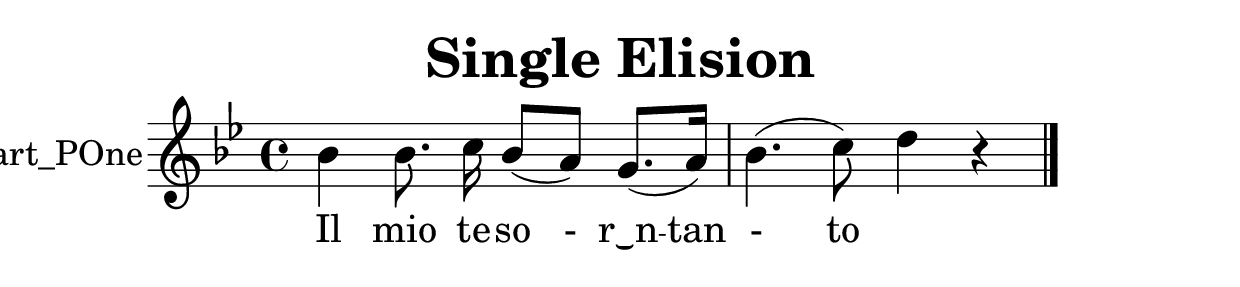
\version "2.24.0"

% Comment or adapt next line as needed (default is 20)
#(set-global-staff-size 30)

% Generated by xml2ly v0.9.70 (August 6, 2023)
% on Monday 2023-08-07 @ 15:18:46 CEST
% from "SingleElision.xml"

% The conversion date was: Monday 2023-08-07 @ 15:18:46 CEST

% The conversion command as supplied was: 
%  xml2ly SingleElision.xml -lilypond-lyrics-durations-style implicit -lilypond-comments -o SingleElision_implicit_durations.ly -lilypond-comments -lilypond-generation-infos -trace-lyrics -dlpsr -input-line-numbers -gss 30
% or, with long option names:
%  xml2ly SingleElision.xml -lilypond-lyrics-durations-style implicit -lilypond-comments -output-file-name SingleElision_implicit_durations.ly -lilypond-comments -lilypond-generation-infos -trace-lyrics -display-lpsr -input-line-numbers -global-staff-size 30
% or, with short option names:
%   SingleElision.xml implicit  SingleElision_implicit_durations.ly      30

\header {
  movementTitle       = "Single Elision"
  title               = "Single Elision"
} % header

\paper {
  % horizontal-shift = 0.0\mm
  % indent = 0.0\mm
  % short-indent = 0.0\mm
  
  % markup-system-spacing-padding = 0.0\mm
  % between-system-space = 0.0\mm
  % page-top-space = 0.0\mm
  
  % page-count = -1
  % system-count = -1
  
  oddHeaderMarkup = ""
  evenHeaderMarkup = ""
  oddFooterMarkup = ""
  evenFooterMarkup = ""
} % paper

\layout {
  \context {
    \Score
    autoBeaming = ##f % to display tuplets brackets
  } % end of score context
  \context {
    \Voice
  } % end of voice context
} % layout

Part_POne_Staff_One_Voice_One = \absolute {
  \language "nederlands"
  % start of segment 1, line 60
  % start of measure 1 (kMeasureKindRegular), line 20
  
  \clef "treble" %{ 45 %}
  \key bes \major %{ 37 %}
  \time 4/4 %{ 41 %}
  bes'4  %{ line 61 %} bes'8.  %{ line 77 %} c''16  %{ line 91 %} bes'8  %{ line 111 %} [  %{ line 102 kBeamBegin %} (  %{ line 104 AA %} a'  %{ line 125 %} ]  %{ line 121 kBeamEnd %} )  %{ line 123 BB %} g'8.  %{ line 148 %} [  %{ line 136 kBeamBegin %} (  %{ line 138 AA %} a'16  %{ line 162 %} ]  %{ line 158 kBeamEnd %} )  %{ line 160 BB %} | % 2 %{ line 0 %}
  \barNumberCheck #2 %{ line 0 %}
  % end of measure 1 (kMeasureKindRegular), line 0
  
  % start of measure 2 (kMeasureKindRegular), line 165
  bes'4.  %{ line 185 %} (  %{ line 178 AA %} c''8  %{ line 198 %} )  %{ line 196 BB %} d''4  %{ line 212 %} r %{ line 218 %}  %{ line 218 %}
  \bar "|."  %{ line 221 %}
   %{ line 221 %}| % 3 %{ line 0 %}
  \barNumberCheck #3 %{ line 0 %}
  % end of measure 2 (kMeasureKindRegular), line 0
  
  % end of segment 1, line 0
} % end of voice Part_P1_Staff_1_Voice_1

Part_POne_Staff_One_Voice_One_Stanza_One = \lyricmode {
  \set associatedVoice = #"Part_POne_Staff_One_Voice_One"
  \set ignoreMelismata = ##t
    
    %{ ================= SYLLABLE DESCRIPTION =================
      "Il"
      getSyllableKind              : kSyllableSingle
      wholeNotes                   : 4
      getLyricsNotesDurationsKind  : implicit
      getSyllableExtendKind        : kSyllableExtend_NONE
      fOnGoingExtend               : false
      noteTheSyllableIsAttachedTo  : bes4, measure '1'
      noteTieKind                  : [NULL]
      noteSlurs                    : [NONE]
      line                         : 60
      ========================================================
    %}
    %{ CODE_FOR_SYLLABLE_DURATION_KIND_IMPLICIT_kSyllableSingle, line 60 %}
    "Il"
    %{ IMPLICIT_DURATIONS_kSyllableSingle, line 60 %}
    %{ =======>
      doGenerateASingleUnderscore : false
      doGenerateADoubleUnderscore : false
      doGenerateASingleHyphen     : false
      doGenerateADoubleHyphen     : false
      doGenerateASkip             : false
    %}
    
    
    %{ ================= SYLLABLE DESCRIPTION =================
      "mio"
      getSyllableKind              : kSyllableSingle
      wholeNotes                   : 8.
      getLyricsNotesDurationsKind  : implicit
      getSyllableExtendKind        : kSyllableExtend_NONE
      fOnGoingExtend               : false
      noteTheSyllableIsAttachedTo  : bes8., measure '1'
      noteTieKind                  : [NULL]
      noteSlurs                    : [NONE]
      line                         : 76
      ========================================================
    %}
    %{ CODE_FOR_SYLLABLE_DURATION_KIND_IMPLICIT_kSyllableSingle, line 76 %}
    "mio"
    %{ IMPLICIT_DURATIONS_kSyllableSingle, line 76 %}
    %{ =======>
      doGenerateASingleUnderscore : false
      doGenerateADoubleUnderscore : false
      doGenerateASingleHyphen     : false
      doGenerateADoubleHyphen     : false
      doGenerateASkip             : false
    %}
    
    
    %{ ================= SYLLABLE DESCRIPTION =================
      "te"
      getSyllableKind              : kSyllableBegin
      wholeNotes                   : 16
      getLyricsNotesDurationsKind  : implicit
      getSyllableExtendKind        : kSyllableExtend_NONE
      fOnGoingExtend               : false
      noteTheSyllableIsAttachedTo  : c16, measure '1'
      noteTieKind                  : [NULL]
      noteSlurs                    : [NONE]
      line                         : 90
      ========================================================
    %}
    %{ CODE_FOR_SYLLABLE_DURATION_KIND_IMPLICIT_kSyllableBegin, line 90 %}
    "te"
    %{ IMPLICIT_DURATIONS_kSyllableBegin, line 90 %}
    %{ =======>
      doGenerateASingleUnderscore : false
      doGenerateADoubleUnderscore : false
      doGenerateASingleHyphen     : false
      doGenerateADoubleHyphen     : true
      doGenerateASkip             : false
    %}
     --
    
    %{ ================= SYLLABLE DESCRIPTION =================
      "so"
      getSyllableKind              : kSyllableMiddle
      wholeNotes                   : 8
      getLyricsNotesDurationsKind  : implicit
      getSyllableExtendKind        : kSyllableExtendTypeLess
      fOnGoingExtend               : false
      noteTheSyllableIsAttachedTo  : bes8, measure '1'
      noteTieKind                  : [NULL]
      noteSlurs                    : 1
      line                         : 110
      ========================================================
    %}
    %{ CODE_FOR_SYLLABLE_DURATION_KIND_IMPLICIT_kSyllableMiddle, line 110 %}
    "so"
    %{ IMPLICIT_DURATIONS_kSyllableMiddle, line 110 %}
    %{ =======>
      doGenerateASingleUnderscore : false
      doGenerateADoubleUnderscore : false
      doGenerateASingleHyphen     : true
      doGenerateADoubleHyphen     : false
      doGenerateASkip             : false
    %}
     -
    
    %{ ================= SYLLABLE DESCRIPTION =================
      ""
      getSyllableKind              : kSyllableSkipOnRestNote
      wholeNotes                   : 8
      getLyricsNotesDurationsKind  : implicit
      getSyllableExtendKind        : kSyllableExtend_NONE
      fOnGoingExtend               : false
      noteTheSyllableIsAttachedTo  : [NULL]
      line                         : 147
      ========================================================
    %}
    %{ CODE_FOR_SYLLABLE_DURATION_KIND_IMPLICIT_kSyllableSkipOnRestNote, line 147 %}
    
    %{ IMPLICIT_DURATIONS_kSyllableSkipOnRestNote, line 147 %}
    %{ =======>
      doGenerateASingleUnderscore : false
      doGenerateADoubleUnderscore : false
      doGenerateASingleHyphen     : false
      doGenerateADoubleHyphen     : false
      doGenerateASkip             : false
    %}
    
    
    %{ ================= SYLLABLE DESCRIPTION =================
      "r‿n"
      getSyllableKind              : kSyllableBegin
      wholeNotes                   : 8.
      getLyricsNotesDurationsKind  : implicit
      getSyllableExtendKind        : kSyllableExtendTypeLess
      fOnGoingExtend               : false
      noteTheSyllableIsAttachedTo  : g8., measure '1'
      noteTieKind                  : [NULL]
      noteSlurs                    : 1
      line                         : 147
      ========================================================
    %}
    %{ CODE_FOR_SYLLABLE_DURATION_KIND_IMPLICIT_kSyllableBegin, line 147 %}
    "r‿n"
    %{ IMPLICIT_DURATIONS_kSyllableBegin, line 147 %}
    %{ =======>
      doGenerateASingleUnderscore : false
      doGenerateADoubleUnderscore : false
      doGenerateASingleHyphen     : false
      doGenerateADoubleHyphen     : true
      doGenerateASkip             : false
    %}
     --
    
    %{ ================= SYLLABLE DESCRIPTION =================
      ""
      getSyllableKind              : kSyllableSkipOnRestNote
      wholeNotes                   : 16
      getLyricsNotesDurationsKind  : implicit
      getSyllableExtendKind        : kSyllableExtend_NONE
      fOnGoingExtend               : false
      noteTheSyllableIsAttachedTo  : [NULL]
      line                         : 163
      ========================================================
    %}
    %{ CODE_FOR_SYLLABLE_DURATION_KIND_IMPLICIT_kSyllableSkipOnRestNote, line 163 %}
    
    %{ IMPLICIT_DURATIONS_kSyllableSkipOnRestNote, line 163 %}
    %{ =======>
      doGenerateASingleUnderscore : false
      doGenerateADoubleUnderscore : false
      doGenerateASingleHyphen     : false
      doGenerateADoubleHyphen     : false
      doGenerateASkip             : false
    %}
    
    
    %{ ================= SYLLABLE DESCRIPTION =================
      ""
      getSyllableKind              : kSyllableMeasureEnd
      wholeNotes                   : zero
      getLyricsNotesDurationsKind  : implicit
      getSyllableExtendKind        : kSyllableExtend_NONE
      fOnGoingExtend               : false
      noteTheSyllableIsAttachedTo  : [NULL]
      line                         : 163
      ========================================================
    %}
    | %{ line 163 %}
    %{ =======>
      doGenerateASingleUnderscore : false
      doGenerateADoubleUnderscore : false
      doGenerateASingleHyphen     : false
      doGenerateADoubleHyphen     : false
      doGenerateASkip             : false
    %}
    
    
    %{ ================= SYLLABLE DESCRIPTION =================
      "tan"
      getSyllableKind              : kSyllableMiddle
      wholeNotes                   : 4.
      getLyricsNotesDurationsKind  : implicit
      getSyllableExtendKind        : kSyllableExtendTypeLess
      fOnGoingExtend               : false
      noteTheSyllableIsAttachedTo  : bes4., measure '2'
      noteTieKind                  : [NULL]
      noteSlurs                    : 1
      line                         : 184
      ========================================================
    %}
    %{ CODE_FOR_SYLLABLE_DURATION_KIND_IMPLICIT_kSyllableMiddle, line 184 %}
    "tan"
    %{ IMPLICIT_DURATIONS_kSyllableMiddle, line 184 %}
    %{ =======>
      doGenerateASingleUnderscore : false
      doGenerateADoubleUnderscore : false
      doGenerateASingleHyphen     : true
      doGenerateADoubleHyphen     : false
      doGenerateASkip             : false
    %}
     -
    
    %{ ================= SYLLABLE DESCRIPTION =================
      ""
      getSyllableKind              : kSyllableSkipOnRestNote
      wholeNotes                   : 8
      getLyricsNotesDurationsKind  : implicit
      getSyllableExtendKind        : kSyllableExtend_NONE
      fOnGoingExtend               : false
      noteTheSyllableIsAttachedTo  : [NULL]
      line                         : 211
      ========================================================
    %}
    %{ CODE_FOR_SYLLABLE_DURATION_KIND_IMPLICIT_kSyllableSkipOnRestNote, line 211 %}
    
    %{ IMPLICIT_DURATIONS_kSyllableSkipOnRestNote, line 211 %}
    %{ =======>
      doGenerateASingleUnderscore : false
      doGenerateADoubleUnderscore : false
      doGenerateASingleHyphen     : false
      doGenerateADoubleHyphen     : false
      doGenerateASkip             : false
    %}
    
    
    %{ ================= SYLLABLE DESCRIPTION =================
      "to"
      getSyllableKind              : kSyllableEnd
      wholeNotes                   : 4
      getLyricsNotesDurationsKind  : implicit
      getSyllableExtendKind        : kSyllableExtend_NONE
      fOnGoingExtend               : false
      noteTheSyllableIsAttachedTo  : d4, measure '2'
      noteTieKind                  : [NULL]
      noteSlurs                    : [NONE]
      line                         : 211
      ========================================================
    %}
    "to"
    %{ IMPLICIT_DURATIONS_kSyllableEnd, line 211 %}
    %{ =======>
      doGenerateASingleUnderscore : false
      doGenerateADoubleUnderscore : false
      doGenerateASingleHyphen     : false
      doGenerateADoubleHyphen     : false
      doGenerateASkip             : false
    %}
    
    
    %{ ================= SYLLABLE DESCRIPTION =================
      ""
      getSyllableKind              : kSyllableSkipOnRestNote
      wholeNotes                   : 4
      getLyricsNotesDurationsKind  : implicit
      getSyllableExtendKind        : kSyllableExtend_NONE
      fOnGoingExtend               : false
      noteTheSyllableIsAttachedTo  : [NULL]
      line                         : 222
      ========================================================
    %}
    %{ CODE_FOR_SYLLABLE_DURATION_KIND_IMPLICIT_kSyllableSkipOnRestNote, line 222 %}
    
    %{ IMPLICIT_DURATIONS_kSyllableSkipOnRestNote, line 222 %}
    %{ =======>
      doGenerateASingleUnderscore : false
      doGenerateADoubleUnderscore : false
      doGenerateASingleHyphen     : false
      doGenerateADoubleHyphen     : false
      doGenerateASkip             : false
    %}
    
    
    %{ ================= SYLLABLE DESCRIPTION =================
      ""
      getSyllableKind              : kSyllableMeasureEnd
      wholeNotes                   : zero
      getLyricsNotesDurationsKind  : implicit
      getSyllableExtendKind        : kSyllableExtend_NONE
      fOnGoingExtend               : false
      noteTheSyllableIsAttachedTo  : [NULL]
      line                         : 222
      ========================================================
    %}
    | %{ line 222 %}
    %{ =======>
      doGenerateASingleUnderscore : false
      doGenerateADoubleUnderscore : false
      doGenerateASingleHyphen     : false
      doGenerateADoubleHyphen     : false
      doGenerateASkip             : false
    %}
    

}

\book {

  \score {
    << % start of parallel music
      % start of implicit part group block
      \new Staff = "Part_POne_Staff_One"
      \with {
        instrumentName = "Part_POne"
      }
      << % start of staff block for "Part_POne_Staff_One"
        \context Voice = "Part_POne_Staff_One_Voice_One" <<
          \Part_POne_Staff_One_Voice_One
        >> % end of voice command for voice Part_P1_Staff_1_Voice_1
        \new Lyrics
          \with {
          }
          \lyricsto "Part_POne_Staff_One_Voice_One" {\Part_POne_Staff_One_Voice_One_Stanza_One}
      >> % end of staff block for "Part_POne_Staff_One", fStaffBlocksCounter: 1, fNumberOfStaffBlocksElements: 1
       % end of implicit part group block PartGroup_0 ('-1', partGroupName "***IMPLICIT OUTER-MOST PART GROUP***", fPartGroupImplicitKind: kPartGroupImplicitOuterMostYes % end of explicit part group block PartGroup_0 ('-1', partGroupName "***IMPLICIT OUTER-MOST PART GROUP***", fPartGroupImplicitKind: kPartGroupImplicitOuterMostYes
    >> % end of parallel music
    
    \layout {
      \context {
        \Score
        autoBeaming = ##f % to display tuplets brackets
      } % end of score context
      \context {
        \Voice
      } % end of voice context
    } % layout
    
    \midi {
      \tempo 16= 360
    }
  } % end of score
  
} % end of book
